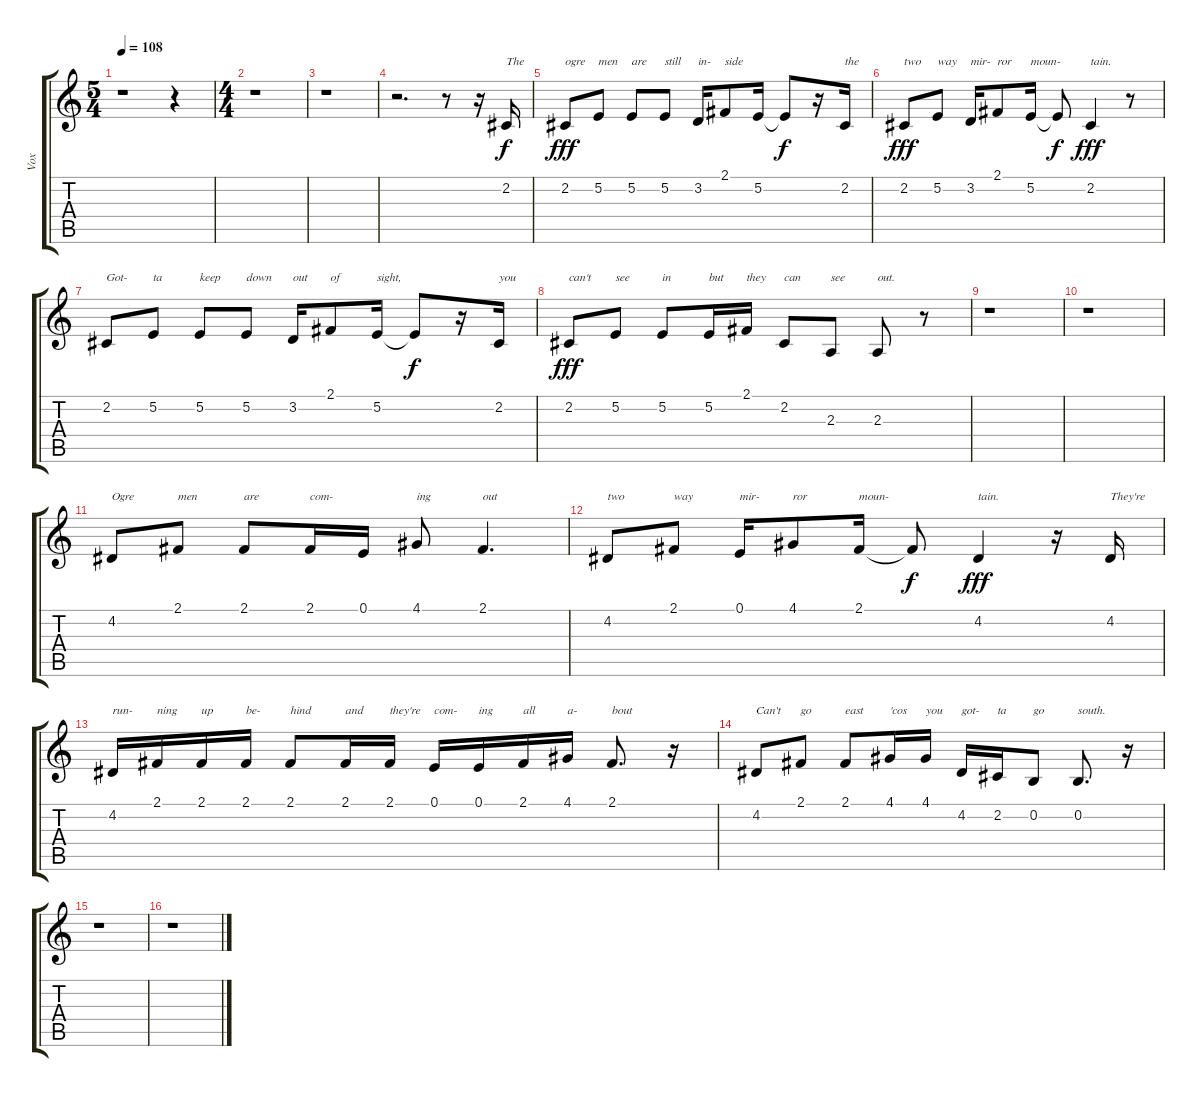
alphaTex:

\track ("Vox" "Vox") {instrument lead6voice}
\staff {score tabs}
\tuning (E4 B3 G3 D3 A2 E2) {hide}
\ts (5 4)
\tempo 108
\clef g2
\ks c
r.1{dy f} r.4 |
\ts (4 4)
r.1 |
r.1 |
r.2{d} r.8 r.16 2.2.16{txt "The"} |
2.2.8{txt "ogre" dy fff} 5.2.8{txt "men"} 5.2.8{txt "are"} 5.2.8{txt "still"} 3.2.16{txt "in-"} 2.1.8{txt "side"} 5.2.16 5.2{t}.8{dy f} r.16 2.2.16{txt "the"} |
2.2.8{txt "two" dy fff} 5.2.8{txt "way"} 3.2.16{txt "mir-"} 2.1.8{txt "ror"} 5.2.16{txt "moun-"} 5.2{t}.8{dy f} 2.2.4{txt "tain." dy fff} r.8 |
2.2.8{txt "Got-"} 5.2.8{txt "ta"} 5.2.8{txt "keep"} 5.2.8{txt "down"} 3.2.16{txt "out"} 2.1.8{txt "of"} 5.2.16{txt "sight,"} 5.2{t}.8{dy f} r.16 2.2.16{txt "you"} |
2.2.8{txt "can't" dy fff} 5.2.8{txt "see"} 5.2.8{txt "in"} 5.2.16{txt "but"} 2.1.16{txt "they"} 2.2.8{txt "can"} 2.3.8{txt "see"} 2.3.8{txt "out."} r.8 |
r.1 |
r.1 |
4.2.8{txt "Ogre"} 2.1.8{txt "men"} 2.1.8{txt "are"} 2.1.16{txt "com-"} 0.1.16 4.1.8{txt "ing"} 2.1.4{d txt "out"} |
4.2.8{txt "two"} 2.1.8{txt "way"} 0.1.16{txt "mir-"} 4.1.8{txt "ror"} 2.1.16{txt "moun-"} 2.1{t}.8{dy f} 4.2.4{txt "tain." dy fff} r.16 4.2.16{txt "They're"} |
4.2.16{txt "run-"} 2.1.16{txt "ning"} 2.1.16{txt "up"} 2.1.16{txt "be-"} 2.1.8{txt "hind"} 2.1.16{txt "and"} 2.1.16{txt "they're"} 0.1.16{txt "com-"} 0.1.16{txt "ing"} 2.1.16{txt "all"} 4.1.16{txt "a-"} 2.1.8{d txt "bout"} r.16 |
4.2.8{txt "Can't"} 2.1.8{txt "go"} 2.1.8{txt "east"} 4.1.16{txt "'cos"} 4.1.16{txt "you"} 4.2.16{txt "got-"} 2.2.16{txt "ta"} 0.2.8{txt "go"} 0.2.8{d txt "south."} r.16 |
r.1 |
r.1
